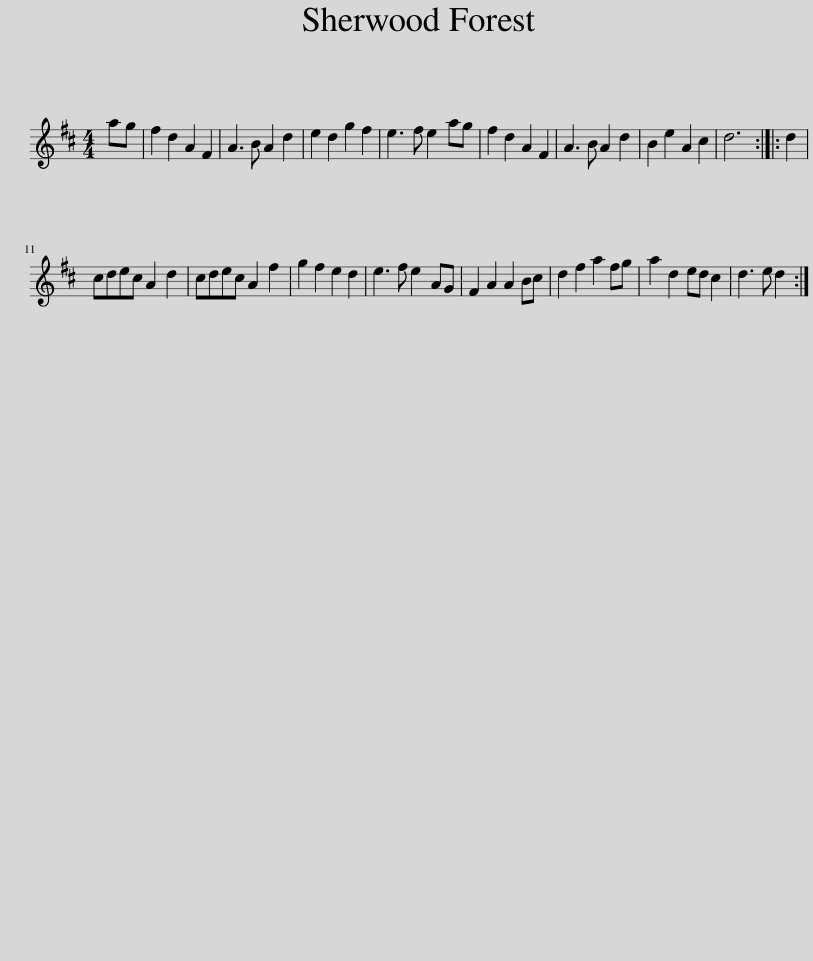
X:1
L:1/8
M:4/4
I:linebreak $
K:D
V:1 treble
V:1
 ag | f2 d2 A2 F2 | A3 B A2 d2 | e2 d2 g2 f2 | e3 f e2 ag | %5
 f2 d2 A2 F2 | A3 B A2 d2 | B2 e2 A2 c2 | d6 :: d2 |$ %10
 cdec A2 d2 | cdec A2 f2 | g2 f2 e2 d2 | e3 f e2 AG | F2 A2 A2 Bc | %15
 d2 f2 a2 fg | a2 d2 ed c2 | d3 e d2 :| %18
